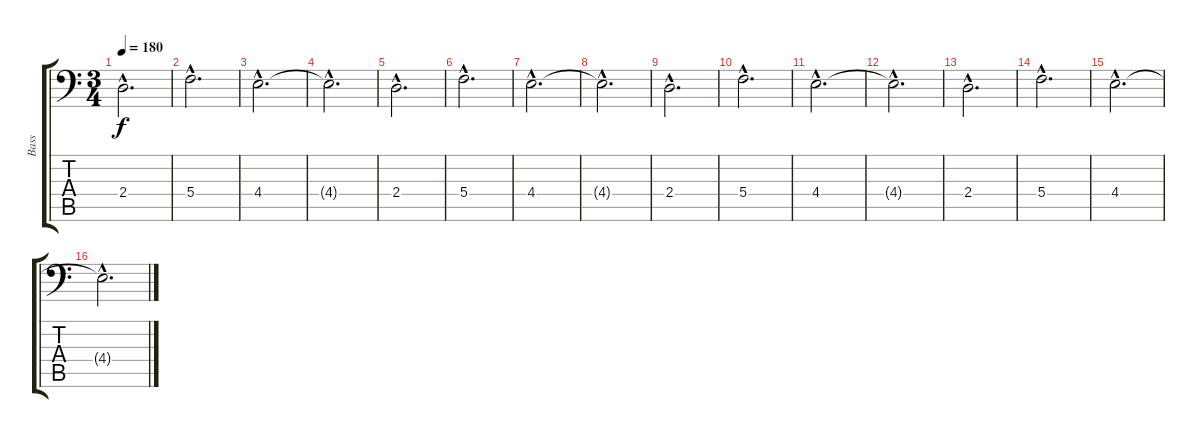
\track ("Bass" "Bass") {instrument electricbassfinger}
\staff {score tabs}
\tuning (D3 A2 F2 C2 G1 D1) {hide}
\ts (3 4)
\tempo 180
\clef f4
\ks c
2.4{hac}.2{d dy f} |
5.4{hac}.2{d} |
4.4{hac}.2{d} |
4.4{hac t}.2{d} |
2.4{hac}.2{d} |
5.4{hac}.2{d} |
4.4{hac}.2{d} |
4.4{hac t}.2{d} |
2.4{hac}.2{d} |
5.4{hac}.2{d} |
4.4{hac}.2{d} |
4.4{hac t}.2{d} |
2.4{hac}.2{d} |
5.4{hac}.2{d} |
4.4{hac}.2{d} |
4.4{hac t}.2{d}
